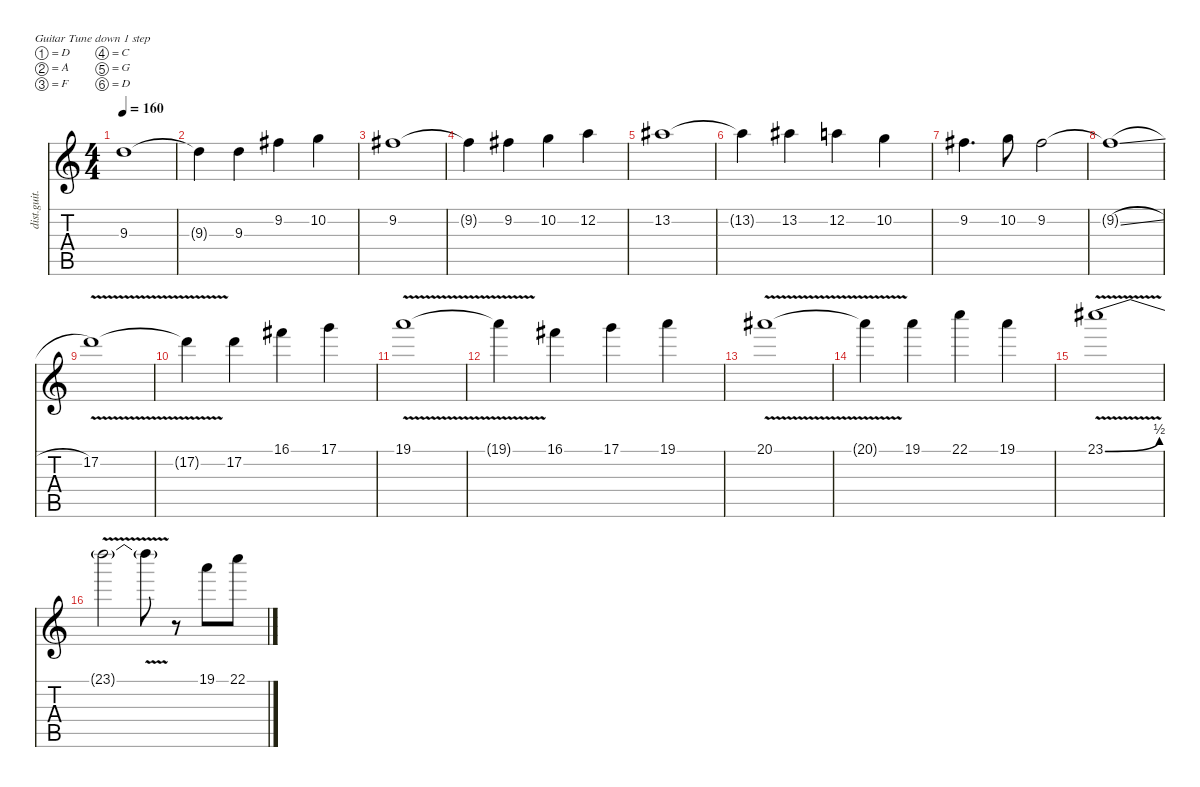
\defaultSystemsLayout 4
\hideDynamics
\bracketExtendMode nobrackets
\otherSystemsTrackNameOrientation horizontal
\track ("Lead" "dist.guit.") {instrument overdrivenguitar}
\staff {score tabs}
\tuning (D4 A3 F3 C3 G2 D2)
\ts (4 4)
\tempo 160
\clef g2
\ks c
9.3.1{dy mf beam Down} |
9.3{t}.4{beam Down} 9.3.4{beam Down} 9.2{acc #}.4{beam Down} 10.2.4{beam Down} |
9.2{acc #}.1{beam Down} |
9.2{t acc #}.4{beam Down} 9.2{acc #}.4{beam Down} 10.2.4{beam Down} 12.2.4{beam Down} |
13.2{acc #}.1{beam Down} |
13.2{t acc #}.4{beam Down} 13.2{acc #}.4{beam Down} 12.2.4{beam Down} 10.2.4{beam Down} |
9.2{acc #}.4{d beam Down} 10.2.8{beam Down} 9.2{acc #}.2{beam Down} |
9.2{sl t acc #}.1{beam Down} |
17.2{v}.1{beam Down} |
17.2{t}.4{beam Down} 17.2.4{beam Down} 16.1{acc #}.4{beam Down} 17.1.4{beam Down} |
19.1{v}.1{beam Down} |
19.1{t}.4{beam Down} 16.1{acc #}.4{beam Down} 17.1.4{beam Down} 19.1.4{beam Down} |
20.1{v acc #}.1{beam Down} |
20.1{t acc #}.4{beam Down} 19.1.4{beam Down} 22.1.4{beam Down} 19.1.4{beam Down} |
23.1{be (bend 0 0 7.8 2) v acc #}.1{beam Down} |
23.1{v t}.2{beam Down} 23.1{v t}.8{beam Down} r.8{beam Down} 19.1.8{beam Down} 22.1.8{beam Down}
